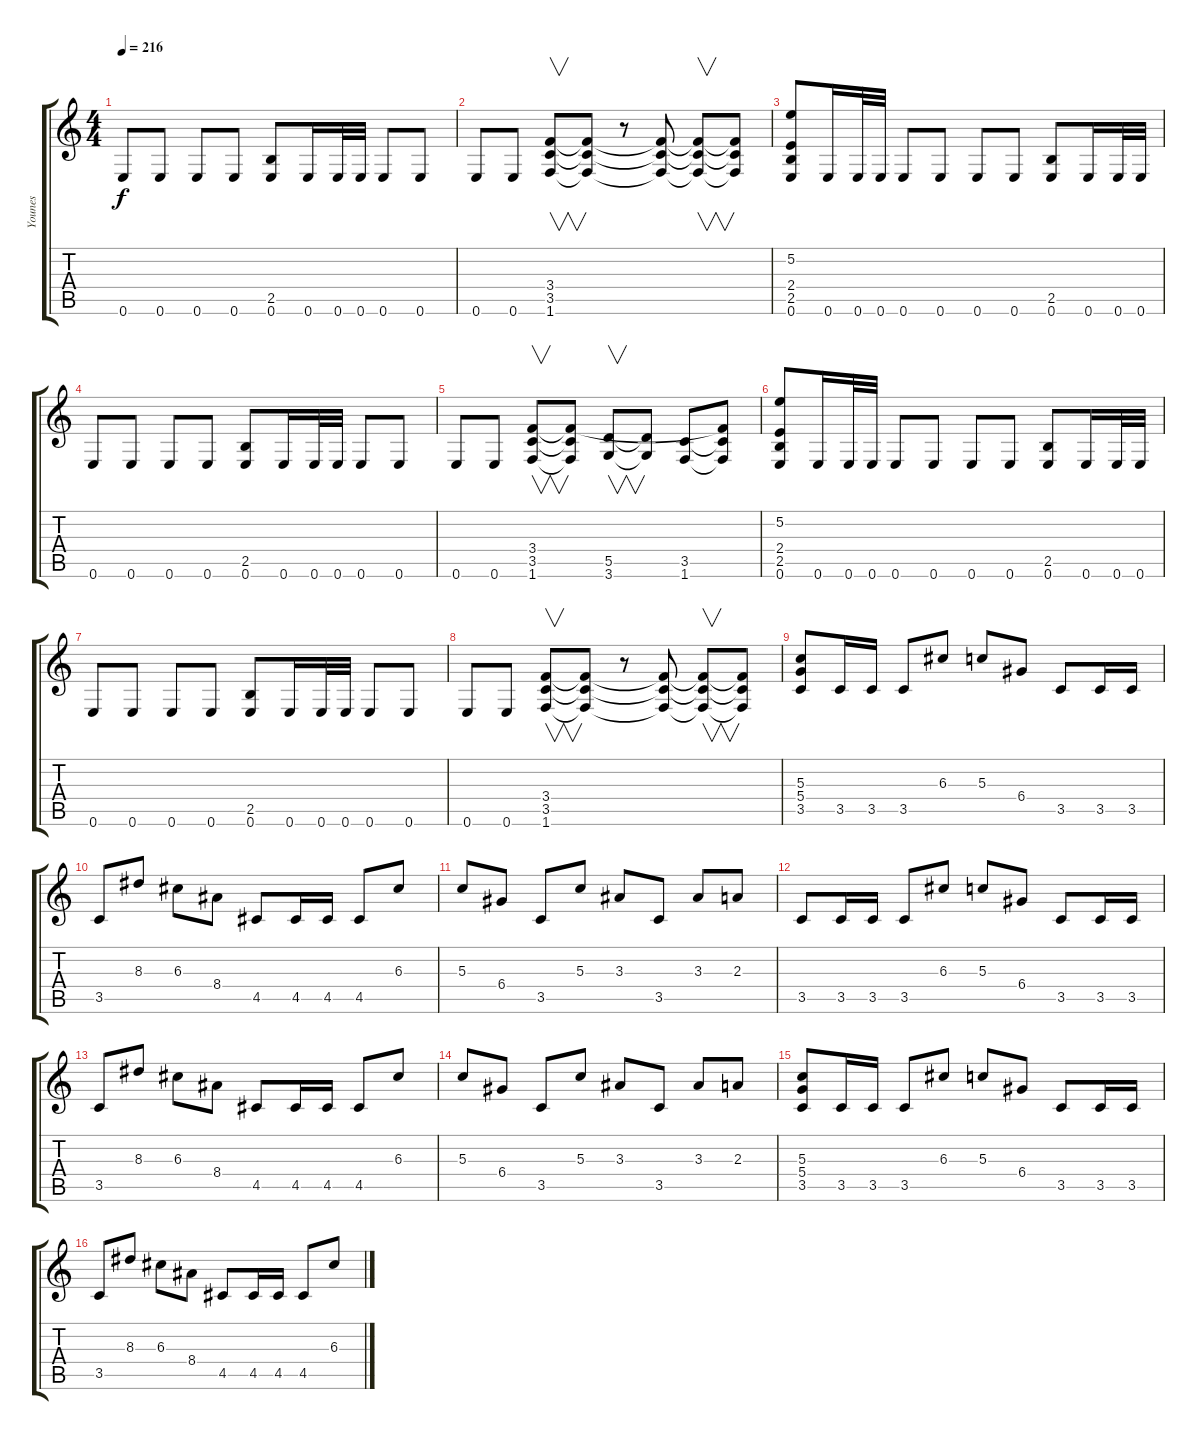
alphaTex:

\track ("Younes" "Younes") {instrument distortionguitar}
\staff {score tabs}
\tuning (E4 B3 G3 D3 A2 E2) {hide}
\ts (4 4)
\tempo 216
\clef g2
\ks c
0.6.8{dy f} 0.6.8 0.6.8 0.6.8 (2.5 0.6).8 0.6.16 0.6.32 0.6.32 0.6.8 0.6.8 |
0.6.8 0.6.8 (3.4 3.5 1.6).8{v} (3.4{t} 3.5{t} 1.6{t}).8 r.8 (3.4{t} 3.5{t} 1.6{t}).8 (3.4{t} 3.5{t} 1.6{t}).8{v} (3.4{t} 3.5{t} 1.6{t}).8 |
(5.2 2.4 2.5 0.6).8 0.6.16 0.6.32 0.6.32 0.6.8 0.6.8 0.6.8 0.6.8 (2.5 0.6).8 0.6.16 0.6.32 0.6.32 |
0.6.8 0.6.8 0.6.8 0.6.8 (2.5 0.6).8 0.6.16 0.6.32 0.6.32 0.6.8 0.6.8 |
0.6.8 0.6.8 (3.4 3.5 1.6).8{v} (3.4{t} 3.5{t} 1.6{t}).8 (5.5 3.6).8{v} (5.5{t} 3.6{t}).8 (3.5 1.6).8 (3.4{t} 3.5{t} 1.6{t}).8 |
(5.2 2.4 2.5 0.6).8 0.6.16 0.6.32 0.6.32 0.6.8 0.6.8 0.6.8 0.6.8 (2.5 0.6).8 0.6.16 0.6.32 0.6.32 |
0.6.8 0.6.8 0.6.8 0.6.8 (2.5 0.6).8 0.6.16 0.6.32 0.6.32 0.6.8 0.6.8 |
0.6.8 0.6.8 (3.4 3.5 1.6).8{v} (3.4{t} 3.5{t} 1.6{t}).8 r.8 (3.4{t} 3.5{t} 1.6{t}).8 (3.4{t} 3.5{t} 1.6{t}).8{v} (3.4{t} 3.5{t} 1.6{t}).8 |
(5.3 5.4 3.5).8 3.5.16 3.5.16 3.5.8 6.3.8 5.3.8 6.4.8 3.5.8 3.5.16 3.5.16 |
3.5.8 8.3.8 6.3.8 8.4.8 4.5.8 4.5.16 4.5.16 4.5.8 6.3.8 |
5.3.8 6.4.8 3.5.8 5.3.8 3.3.8 3.5.8 3.3.8 2.3.8 |
3.5.8 3.5.16 3.5.16 3.5.8 6.3.8 5.3.8 6.4.8 3.5.8 3.5.16 3.5.16 |
3.5.8 8.3.8 6.3.8 8.4.8 4.5.8 4.5.16 4.5.16 4.5.8 6.3.8 |
5.3.8 6.4.8 3.5.8 5.3.8 3.3.8 3.5.8 3.3.8 2.3.8 |
(5.3 5.4 3.5).8 3.5.16 3.5.16 3.5.8 6.3.8 5.3.8 6.4.8 3.5.8 3.5.16 3.5.16 |
3.5.8 8.3.8 6.3.8 8.4.8 4.5.8 4.5.16 4.5.16 4.5.8 6.3.8
